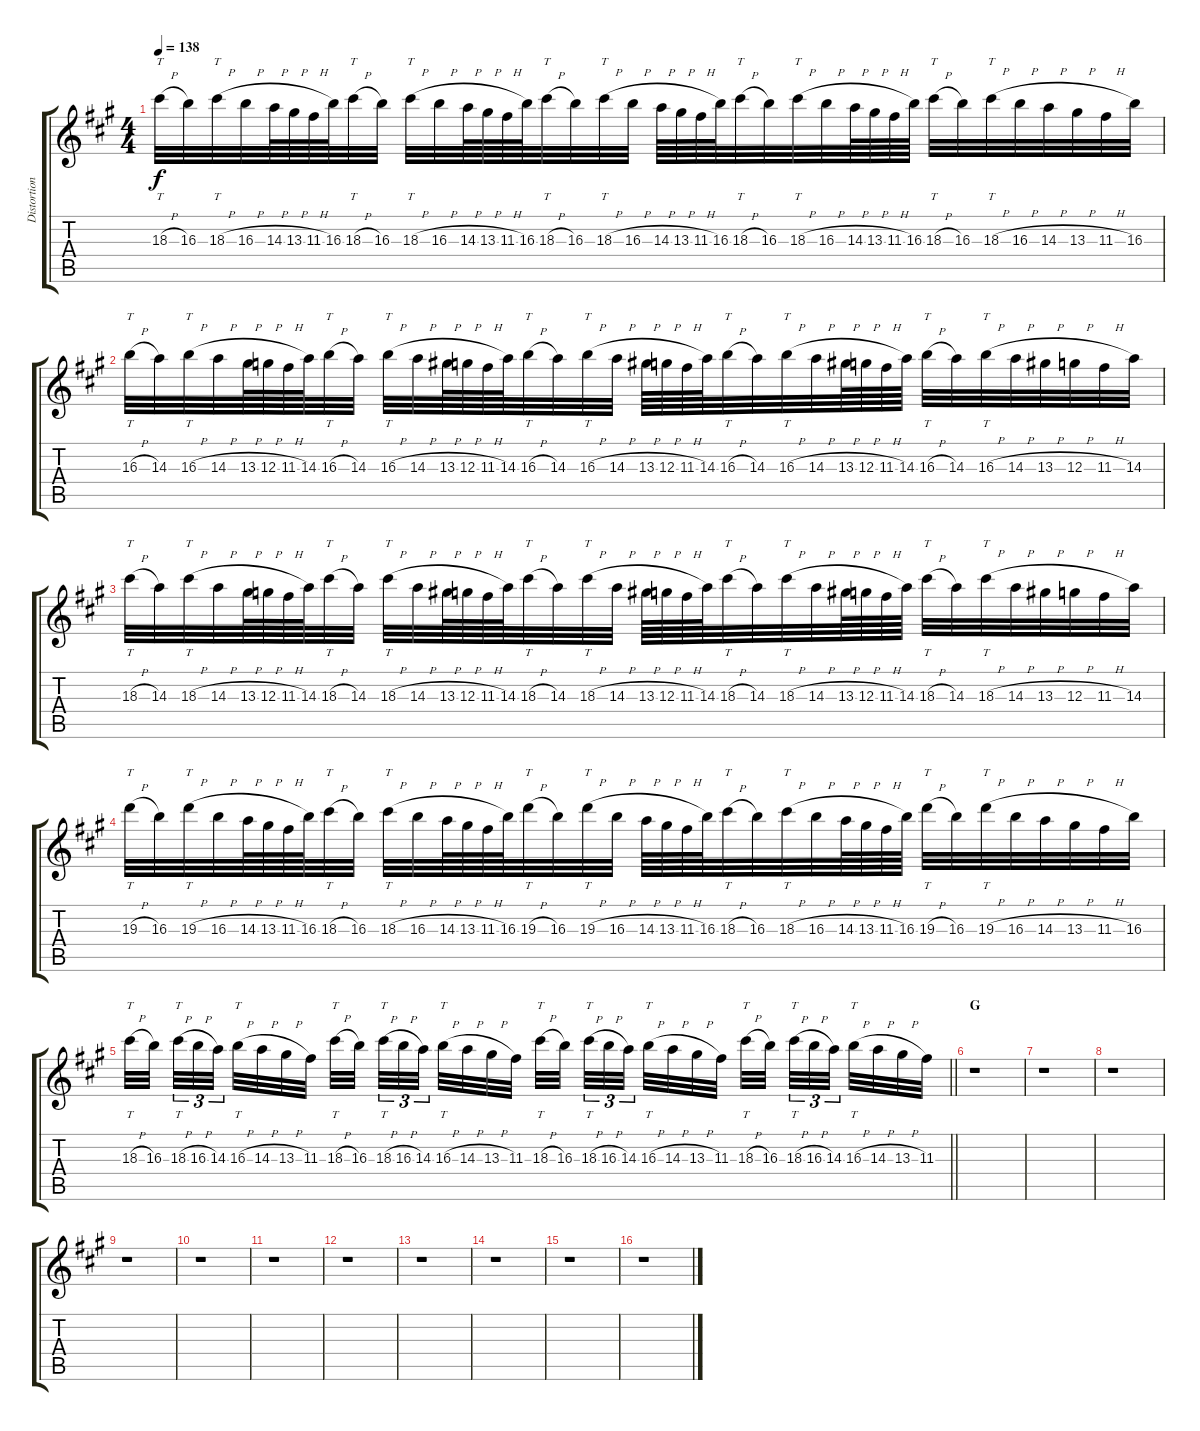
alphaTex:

\track ("Distortion 7" "Distortion") {instrument distortionguitar}
\staff {score tabs}
\tuning (E4 B3 G3 D3 A2 E2) {hide}
\ts (4 4)
\tempo 138
\clef g2
\ks a
18.3{h}.32{tt dy f} 16.3.32 18.3{h}.32{tt} 16.3{h}.32 14.3{h}.64 13.3{h}.64 11.3{h}.64 16.3.64 18.3{h}.32{tt} 16.3.32 18.3{h}.32{tt} 16.3{h}.32 14.3{h}.64 13.3{h}.64 11.3{h}.64 16.3.64 18.3{h}.32{tt} 16.3.32 18.3{h}.32{tt} 16.3{h}.32 14.3{h}.64 13.3{h}.64 11.3{h}.64 16.3.64 18.3{h}.32{tt} 16.3.32 18.3{h}.32{tt} 16.3{h}.32 14.3{h}.64 13.3{h}.64 11.3{h}.64 16.3.64 18.3{h}.32{tt} 16.3.32 18.3{h}.32{tt} 16.3{h}.32 14.3{h}.32 13.3{h}.32 11.3{h}.32 16.3.32 |
16.3{h}.32{tt} 14.3.32 16.3{h}.32{tt} 14.3{h}.32 13.3{h}.64 12.3{h}.64 11.3{h}.64 14.3.64 16.3{h}.32{tt} 14.3.32 16.3{h}.32{tt} 14.3{h}.32 13.3{h}.64 12.3{h}.64 11.3{h}.64 14.3.64 16.3{h}.32{tt} 14.3.32 16.3{h}.32{tt} 14.3{h}.32 13.3{h}.64 12.3{h}.64 11.3{h}.64 14.3.64 16.3{h}.32{tt} 14.3.32 16.3{h}.32{tt} 14.3{h}.32 13.3{h}.64 12.3{h}.64 11.3{h}.64 14.3.64 16.3{h}.32{tt} 14.3.32 16.3{h}.32{tt} 14.3{h}.32 13.3{h}.32 12.3{h}.32 11.3{h}.32 14.3.32 |
18.3{h}.32{tt} 14.3.32 18.3{h}.32{tt} 14.3{h}.32 13.3{h}.64 12.3{h}.64 11.3{h}.64 14.3.64 18.3{h}.32{tt} 14.3.32 18.3{h}.32{tt} 14.3{h}.32 13.3{h}.64 12.3{h}.64 11.3{h}.64 14.3.64 18.3{h}.32{tt} 14.3.32 18.3{h}.32{tt} 14.3{h}.32 13.3{h}.64 12.3{h}.64 11.3{h}.64 14.3.64 18.3{h}.32{tt} 14.3.32 18.3{h}.32{tt} 14.3{h}.32 13.3{h}.64 12.3{h}.64 11.3{h}.64 14.3.64 18.3{h}.32{tt} 14.3.32 18.3{h}.32{tt} 14.3{h}.32 13.3{h}.32 12.3{h}.32 11.3{h}.32 14.3.32 |
19.3{h}.32{tt} 16.3.32 19.3{h}.32{tt} 16.3{h}.32 14.3{h}.64 13.3{h}.64 11.3{h}.64 16.3.64 18.3{h}.32{tt} 16.3.32 18.3{h}.32{tt} 16.3{h}.32 14.3{h}.64 13.3{h}.64 11.3{h}.64 16.3.64 19.3{h}.32{tt} 16.3.32 19.3{h}.32{tt} 16.3{h}.32 14.3{h}.64 13.3{h}.64 11.3{h}.64 16.3.64 18.3{h}.32{tt} 16.3.32 18.3{h}.32{tt} 16.3{h}.32 14.3{h}.64 13.3{h}.64 11.3{h}.64 16.3.64 19.3{h}.32{tt} 16.3.32 19.3{h}.32{tt} 16.3{h}.32 14.3{h}.32 13.3{h}.32 11.3{h}.32 16.3.32 |
\barLineRight lightlight
18.3{h}.32{tt} 16.3.32{beam splitsecondary} 18.3{h}.32{tt tu (3 2)} 16.3{h}.32{tu (3 2)} 14.3.32{tu (3 2) beam splitsecondary} 16.3{h}.32{tt} 14.3{h}.32 13.3{h}.32 11.3.32 18.3{h}.32{tt} 16.3.32{beam splitsecondary} 18.3{h}.32{tt tu (3 2)} 16.3{h}.32{tu (3 2)} 14.3.32{tu (3 2) beam splitsecondary} 16.3{h}.32{tt} 14.3{h}.32 13.3{h}.32 11.3.32 18.3{h}.32{tt} 16.3.32{beam splitsecondary} 18.3{h}.32{tt tu (3 2)} 16.3{h}.32{tu (3 2)} 14.3.32{tu (3 2) beam splitsecondary} 16.3{h}.32{tt} 14.3{h}.32 13.3{h}.32 11.3.32 18.3{h}.32{tt} 16.3.32{beam splitsecondary} 18.3{h}.32{tt tu (3 2)} 16.3{h}.32{tu (3 2)} 14.3.32{tu (3 2) beam splitsecondary} 16.3{h}.32{tt} 14.3{h}.32 13.3{h}.32 11.3.32 |
\section ("" "G")
r.1 |
r.1 |
r.1 |
r.1 |
r.1 |
r.1 |
r.1 |
r.1 |
r.1 |
r.1 |
r.1
